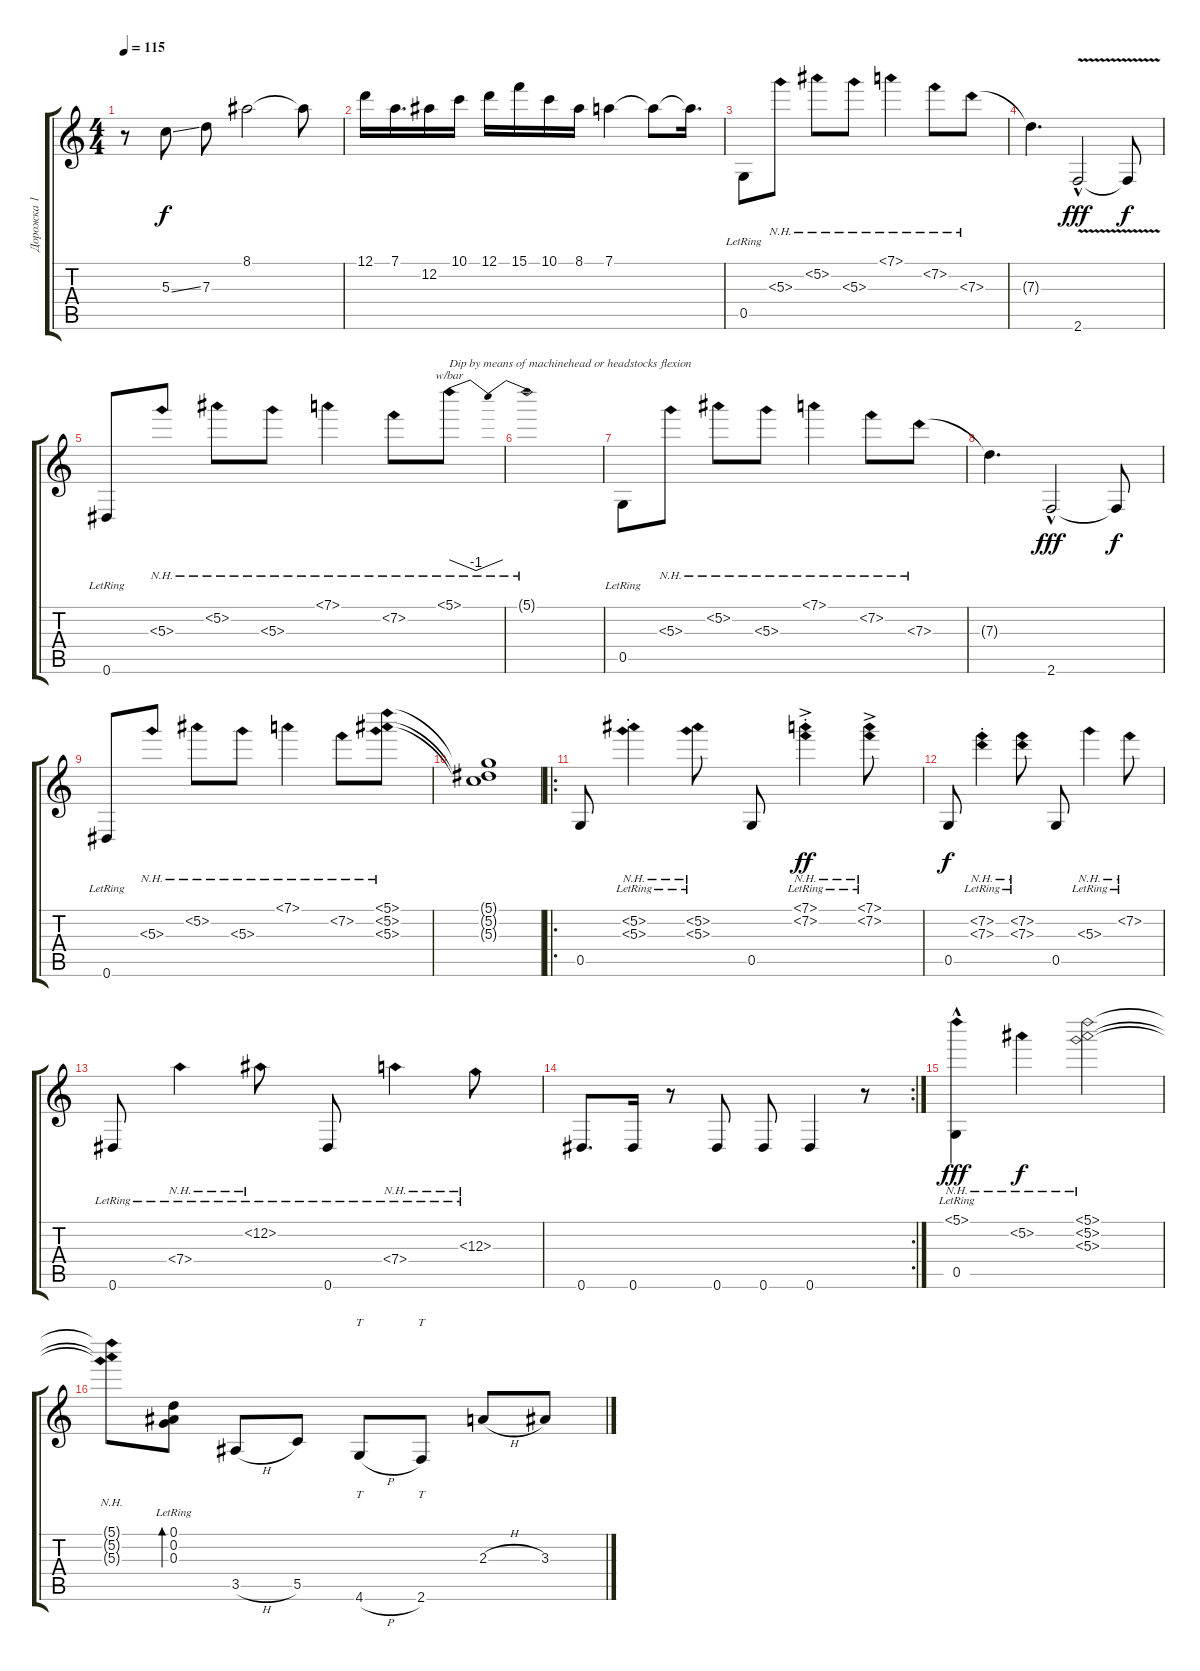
\track ("Дорожка 1" "Дорожка 1") {instrument acousticguitarsteel}
\staff {score tabs}
\tuning (D4 Bb3 G3 D3 G2 Eb2) {hide}
\ts (4 4)
\tempo 115
\clef g2
\ks c
r.8{dy f} 5.3{ss}.8 7.3.8 8.1.2 8.1{t}.8 |
12.1.16 7.1.16{d} 12.2.16 10.1.16 12.1.16 15.1.16 10.1.16 8.1.16 7.1.4 7.1{t}.8 7.1{t}.16{d} |
0.5{lr}.8 5.3{nh}.8 5.2{nh}.8 5.3{nh}.8 7.1{nh}.4 7.2{nh}.8 7.3{nh}.8 |
7.3{t}.4{d} 2.6{v hac}.2{dy fff} 2.6{t}.8{dy f} |
0.6{lr}.8 5.3{nh}.8 5.2{nh}.8 5.3{nh}.8 7.1{nh}.4 7.2{nh}.8 5.1{nh}.8{tbe (dip default 0 0 29 -4 60 0) txt "Dip by means of machinehead or headstocks flexion"} |
5.1{nh t}.1 |
0.5{lr}.8 5.3{nh}.8 5.2{nh}.8 5.3{nh}.8 7.1{nh}.4 7.2{nh}.8 7.3{nh}.8 |
7.3{t}.4{d} 2.6{hac}.2{dy fff} 2.6{t}.8{dy f} |
0.6{lr}.8 5.3{nh}.8 5.2{nh}.8 5.3{nh}.8 7.1{nh}.4 7.2{nh}.8 (5.1{nh} 5.2{nh} 5.3{nh}).8 |
(5.1{t} 5.2{t} 5.3{t}).1 |
\ro
0.5.8 (5.2{nh st lr} 5.3{nh st lr}).4 (5.2{nh lr} 5.3{nh lr}).8 0.5.8 (7.1{nh ac st lr} 7.2{nh st lr}).4{dy ff} (7.1{nh ac lr} 7.2{nh lr}).8 |
0.5.8{dy f} (7.2{nh st lr} 7.3{nh st lr}).4 (7.2{nh lr} 7.3{nh lr}).8 0.5.8 5.3{nh lr}.4 7.2{nh lr}.8 |
0.6{lr}.8 7.4{nh lr}.4 12.2{nh lr}.8 0.6{lr}.8 7.4{nh lr}.4 12.3{nh lr}.8 |
\rc 2
0.6.8{d} 0.6.16 r.8 0.6.8 0.6.8 0.6.4 r.8 |
(5.1{nh hac} 0.5{lr}).4{dy fff} 5.2{nh}.4{dy f} (5.1{nh} 5.2{nh} 5.3{nh}).2 |
(5.1{nh t} 5.2{nh t} 5.3{nh t}).8 (0.1{lr} 0.2{lr} 0.3{lr}).8{bd 60} 3.5{h}.8 5.5.8 4.6{h}.8{tt} 2.6.8{tt} 2.3{h}.8 3.3{h}.8
